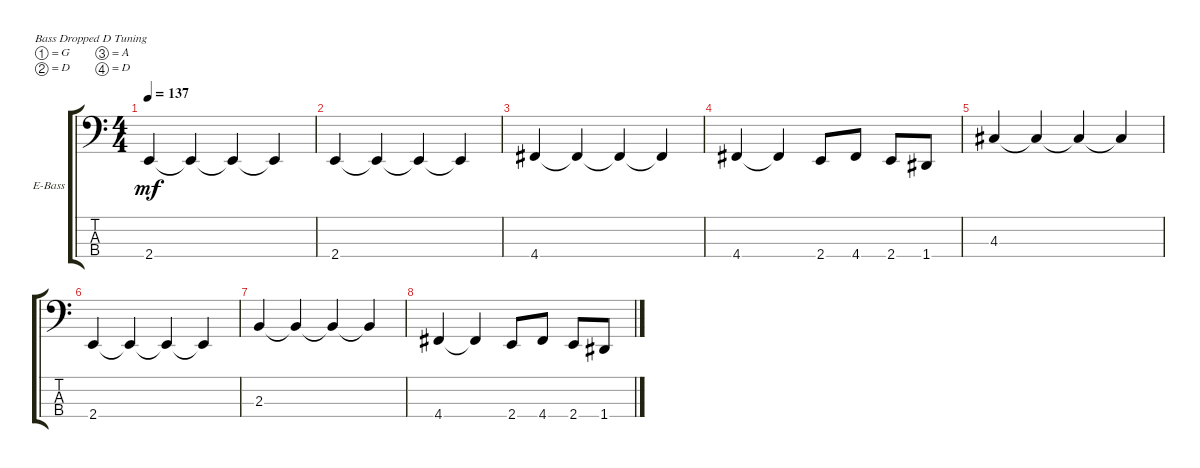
\defaultSystemsLayout 4
\bracketExtendMode groupsimilarinstruments
\firstSystemTrackNameOrientation horizontal
\otherSystemsTrackNameOrientation horizontal
\track ("Electric Bass" "E-Bass") {instrument electricbassfinger}
\staff {score tabs}
\tuning (G2 D2 A1 D1)
\ts (4 4)
\tempo 137
\clef f4
\ks c
2.4.4{dy mf} 2.4{t}.4 2.4{t}.4 2.4{t}.4 |
2.4.4 2.4{t}.4 2.4{t}.4 2.4{t}.4 |
4.4.4 4.4{t}.4 4.4{t}.4 4.4{t}.4 |
4.4.4 4.4{t}.4 2.4.8 4.4.8 2.4.8 1.4.8 |
4.3.4 4.3{t}.4 4.3{t}.4 4.3{t}.4 |
2.4.4 2.4{t}.4 2.4{t}.4 2.4{t}.4 |
2.3.4 2.3{t}.4 2.3{t}.4 2.3{t}.4 |
4.4.4 4.4{t}.4 2.4.8 4.4.8 2.4.8 1.4.8
